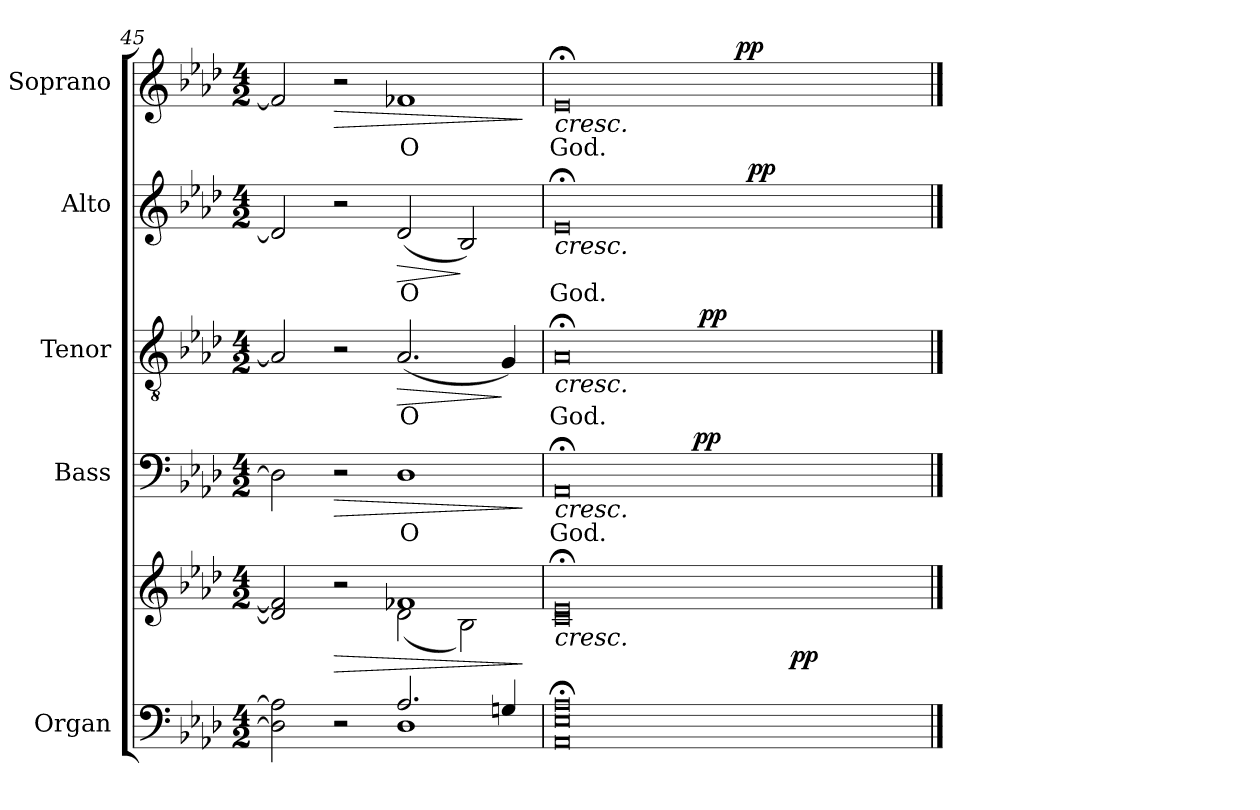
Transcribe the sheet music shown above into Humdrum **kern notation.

**kern	**kern	**dynam	**kern	**text	**dynam	**kern	**text	**dynam	**kern	**text	**dynam	**kern	**text	**dynam
*part5	*part5	*part5	*part4	*part4	*part4	*part3	*part3	*part3	*part2	*part2	*part2	*part1	*part1	*part1
*staff6	*staff5	*staff5/6	*staff4	*staff4	*staff4	*staff3	*staff3	*staff3	*staff2	*staff2	*staff2	*staff1	*staff1	*staff1
*I"Organ	*	*	*I"Bass	*	*	*I"Tenor	*	*	*I"Alto	*	*	*I"Soprano	*	*
*I'Org.	*	*	*I'B.	*	*	*I'T.	*	*	*I'A.	*	*	*I'S.	*	*
*clefF4	*clefG2	*	*clefF4	*	*	*clefGv2	*	*	*clefG2	*	*	*clefG2	*	*
*	*	*	*	*	*	*ITrd7c12	*	*	*	*	*	*	*	*
*k[b-e-a-d-]	*k[b-e-a-d-]	*	*k[b-e-a-d-]	*	*	*k[b-e-a-d-]	*	*	*k[b-e-a-d-]	*	*	*k[b-e-a-d-]	*	*
*A-:	*A-:	*	*A-:	*	*	*A-:	*	*	*A-:	*	*	*A-:	*	*
*M4/2	*M4/2	*	*M4/2	*	*	*M4/2	*	*	*M4/2	*	*	*M4/2	*	*
=45	=45	=45	=45	=45	=45	=45	=45	=45	=45	=45	=45	=45	=45	=45
*^	*^	*	*	*	*	*	*	*	*	*	*	*	*	*
*	*^	*	*	*	*	*	*	*	*	*	*	*	*	*	*	*
1ryy	1ryy	2D-i\] 2A-i]	2d-i/] 2fi]	1ryy	.	2D-i\]	.	.	2AA-i/]	.	.	2d-i/]	.	.	2fi/]	.	.
!	!	!	!	!	!LO:HP:b	!	!	!LO:HP:b	!	!	!	!	!	!	!	!	!LO:HP:b
.	.	2r	2r	.	>	2r	.	>	2r	.	.	2r	.	.	2r	.	>
!	!	!	!	!	!	!	!LO:LY:b:color=#000000	!	!	!	!	!	!	!	!	!	!
!	!	!	!	!	!	!	!	!	!	!LO:LY:b:color=#000000	!LO:HP:b	!	!	!	!	!	!
!	!	!	!	!	!	!	!	!	!	!	!	!	!LO:LY:b:color=#000000	!LO:HP:b	!	!	!
!	!	!	!	!	!	!	!	!	!	!	!	!	!	!	!	!LO:LY:b:color=#000000	!
2.A-i/	1D-i	1ryy	1f-Xi	(2d-i\	.	1D-i	O	.	(2.AA-i/	O	>	(2d-i/	O	>	1f-Xi	O	.
.	.	.	.	2B-i\)	.	.	.	.	.	.	.	2B-i/)	.	]	.	.	.
4Gni/	.	.	.	.	.	.	.	.	4GGi/)	.	]	.	.	.	.	.	.
*v	*v	*v	*	*	*	*	*	*	*	*	*	*	*	*	*	*	*
*	*v	*v	*	*	*	*	*	*	*	*	*	*	*	*	*
.	.	]	.	.	]	.	.	.	.	.	.	.	.	]
=46	=46	=46	=46	=46	=46	=46	=46	=46	=46	=46	=46	=46	=46	=46
!	!	!LO:HP:b	!	!	!	!	!	!	!	!	!	!	!	!
!	!	!	!	!LO:LY:b:color=#000000	!LO:HP:b	!	!	!	!	!	!	!	!	!
!	!	!	!	!	!	!	!LO:LY:b:color=#000000	!LO:HP:b	!	!	!	!	!	!
!	!	!	!	!	!	!	!	!	!	!LO:LY:b:color=#000000	!LO:HP:b	!	!	!
!	!	!	!	!	!	!	!	!	!	!	!	!	!LO:LY:b:color=#000000	!LO:HP:b
*	*^	*	*^	*	*	*^	*	*	*^	*	*	*^	*	*
0AA-i; 0E-i; 0A-i;	0ci; 0e-i;	1ryy	<	0AA-;i	1ryy	God.	<	0AA-;i	1ryy	God.	<	0e-;i	1ryy	God.	<	0e-;i	1ryy	God.	<
.	.	2ryy	.	.	8ryy	.	.	.	8ryy	.	.	.	4ryy	.	.	.	4ryy	.	.
.	.	.	.	.	32ryy	.	.	.	32ryy	.	.	.	.	.	.	.	.	.	.
.	.	.	.	.	128ryy	.	.	.	64ryy	.	.	.	.	.	.	.	.	.	.
.	.	.	.	.	2ryy	.	pp	.	.	.	.	.	.	.	.	.	.	.	.
.	.	.	.	.	.	.	.	.	1024ryy	.	.	.	.	.	.	.	.	.	.
.	.	.	.	.	.	.	.	.	2ryy	.	pp	.	.	.	.	.	.	.	.
.	.	.	.	.	.	.	.	.	.	.	.	.	32ryy	.	.	.	32ryy	.	.
.	.	.	.	.	.	.	.	.	.	.	.	.	64ryy	.	.	.	128ryy	.	.
.	.	.	.	.	.	.	.	.	.	.	.	.	.	.	.	.	2ryy	.	pp
.	.	.	.	.	.	.	.	.	.	.	.	.	128...ryy	.	.	.	.	.	.
.	.	.	.	.	.	.	.	.	.	.	.	.	2ryy	.	pp	.	.	.	.
.	.	64ryy	.	.	.	.	.	.	.	.	.	.	.	.	.	.	.	.	.
.	.	4ryy	pp	.	.	.	.	.	.	.	.	.	.	.	.	.	.	.	.
.	.	.	.	.	4ryy	.	.	.	.	.	.	.	.	.	.	.	.	.	.
.	.	.	.	.	.	.	.	.	4ryy	.	.	.	.	.	.	.	.	.	.
.	.	8...ryy	.	.	.	.	.	.	.	.	.	.	.	.	.	.	.	.	.
.	.	.	.	.	.	.	.	.	.	.	.	.	.	.	.	.	8ryy	.	.
.	.	.	.	.	.	.	.	.	.	.	.	.	8ryy	.	.	.	.	.	.
.	.	.	.	.	16ryy	.	.	.	.	.	.	.	.	.	.	.	16ryy	.	.
.	.	.	.	.	.	.	.	.	16ryy	.	.	.	.	.	.	.	.	.	.
.	.	.	.	.	.	.	.	.	.	.	.	.	16ryy	.	.	.	.	.	.
.	.	.	.	.	64.ryy	.	.	.	.	.	.	.	.	.	.	.	64.ryy	.	.
.	.	.	.	.	.	.	.	.	128...ryy	.	.	.	.	.	.	.	.	.	.
.	.	.	.	.	.	.	.	.	.	.	.	.	1024ryy	.	.	.	.	.	.
.	.	.	[	.	.	.	[	.	.	.	[	.	.	.	[	.	.	.	[
*	*v	*v	*	*	*	*	*	*v	*v	*	*	*v	*v	*	*	*v	*v	*	*
*	*	*	*v	*v	*	*	*	*	*	*	*	*	*	*	*
==	==	==	==	==	==	==	==	==	==	==	==	==	==	==
*-	*-	*-	*-	*-	*-	*-	*-	*-	*-	*-	*-	*-	*-	*-
